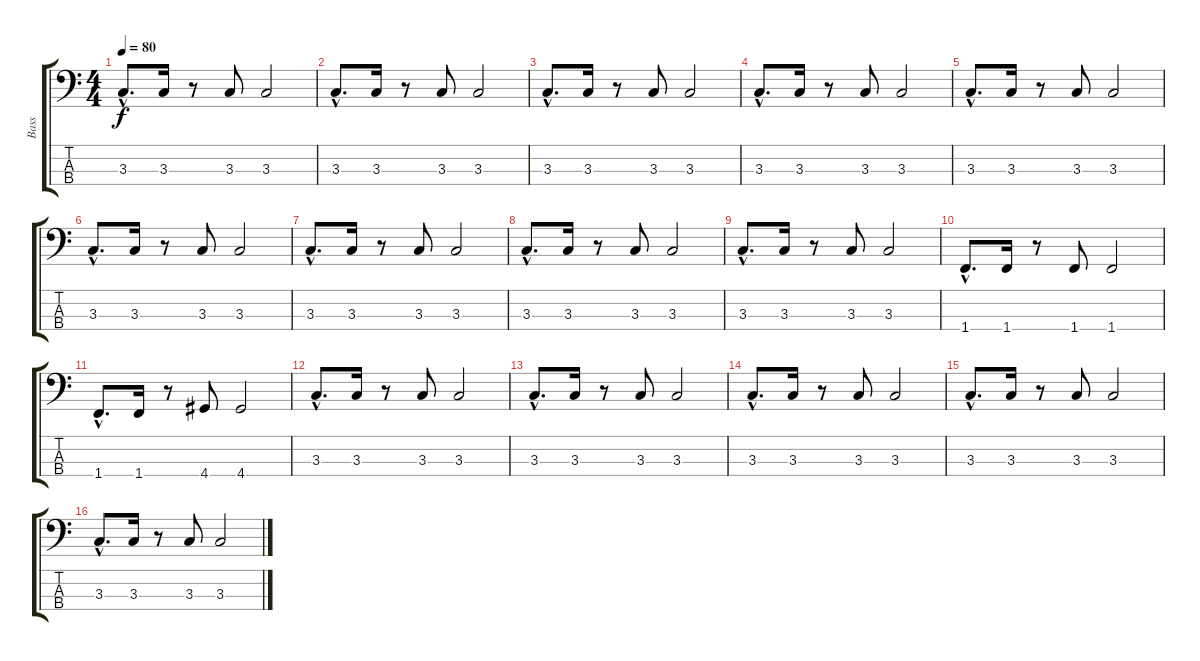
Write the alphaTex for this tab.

\track ("Bass" "Bass") {instrument electricbassfinger}
\staff {score tabs}
\tuning (G2 D2 A1 E1) {hide}
\ts (4 4)
\tempo 80
\clef f4
\ks c
3.3{hac}.8{d dy f instrument electricbassfinger} 3.3.16 r.8 3.3.8 3.3.2 |
3.3{hac}.8{d} 3.3.16 r.8 3.3.8 3.3.2 |
3.3{hac}.8{d} 3.3.16 r.8 3.3.8 3.3.2 |
3.3{hac}.8{d} 3.3.16 r.8 3.3.8 3.3.2 |
3.3{hac}.8{d} 3.3.16 r.8 3.3.8 3.3.2 |
3.3{hac}.8{d} 3.3.16 r.8 3.3.8 3.3.2 |
3.3{hac}.8{d} 3.3.16 r.8 3.3.8 3.3.2 |
3.3{hac}.8{d} 3.3.16 r.8 3.3.8 3.3.2 |
3.3{hac}.8{d} 3.3.16 r.8 3.3.8 3.3.2 |
1.4{hac}.8{d} 1.4.16 r.8 1.4.8 1.4.2 |
1.4{hac}.8{d} 1.4.16 r.8 4.4.8 4.4.2 |
3.3{hac}.8{d} 3.3.16 r.8 3.3.8 3.3.2 |
3.3{hac}.8{d} 3.3.16 r.8 3.3.8 3.3.2 |
3.3{hac}.8{d} 3.3.16 r.8 3.3.8 3.3.2 |
3.3{hac}.8{d} 3.3.16 r.8 3.3.8 3.3.2 |
3.3{hac}.8{d} 3.3.16 r.8 3.3.8 3.3.2
